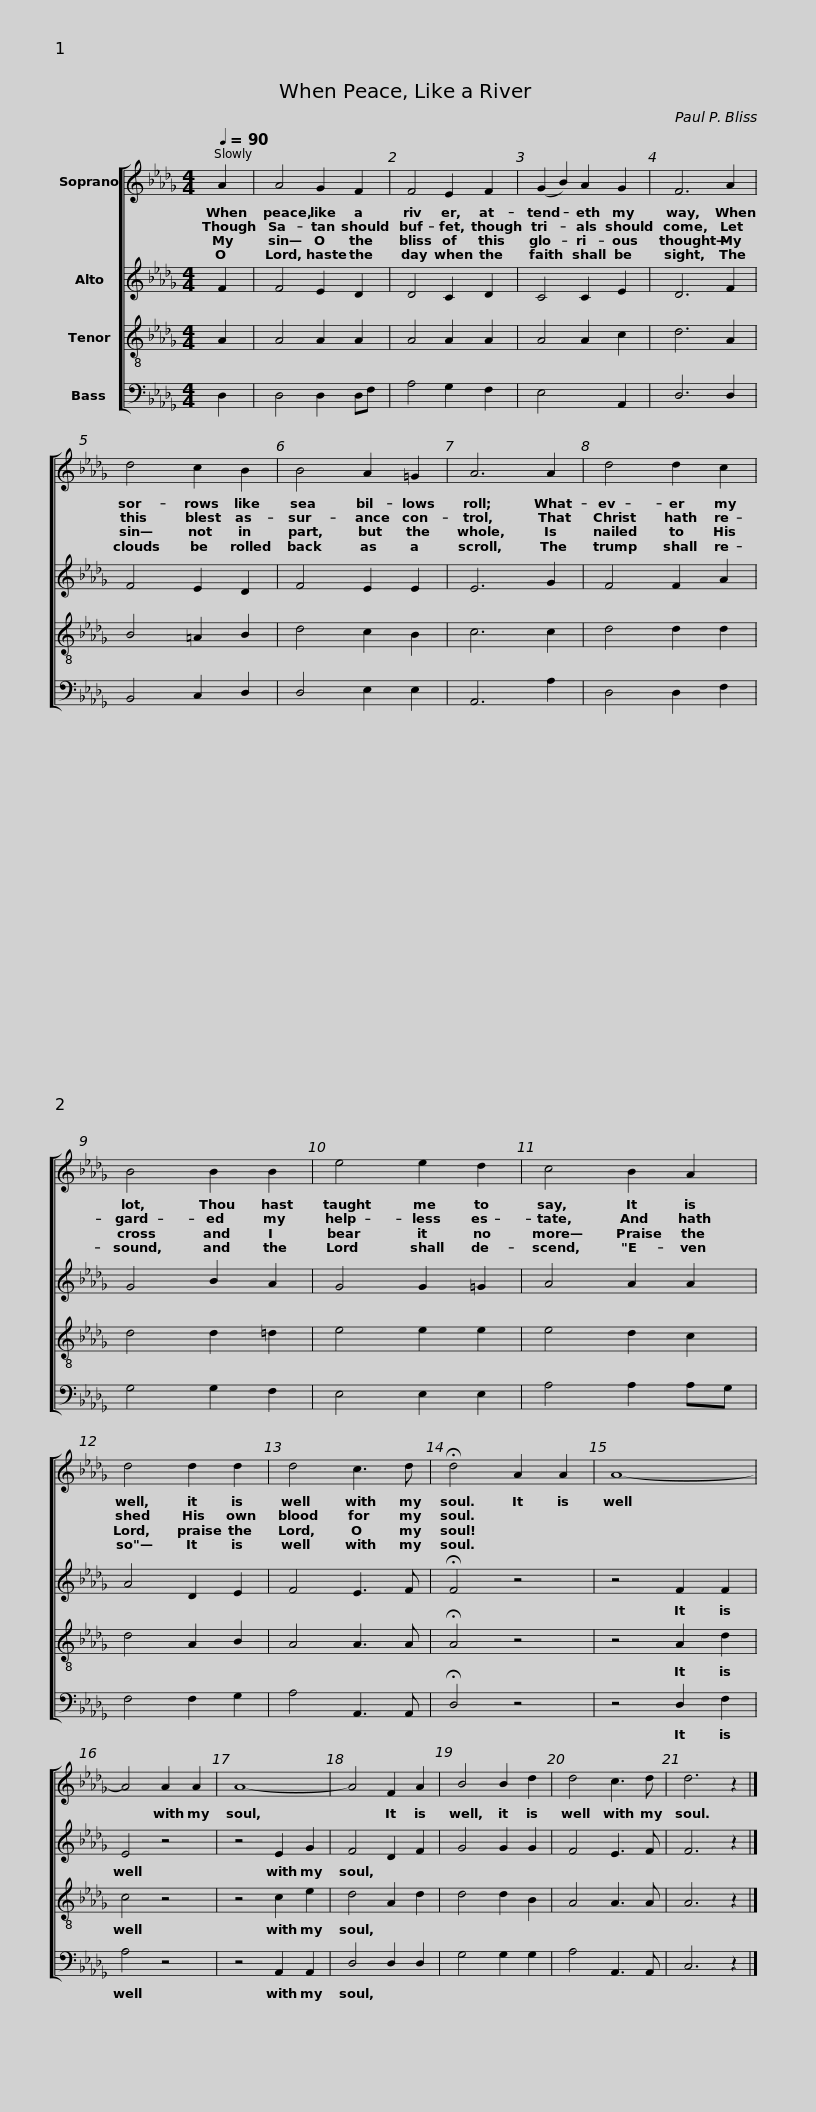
X:1
%%score [ 1 2 3 4 ]
L:1/8
Q:1/4=90
M:4/4
I:linebreak $
K:Db
V:1 treble
V:2 treble
V:3 treble-8
V:4 bass
V:1
 A2 | A4 G2 F2 | F4 E2 F2 | (G2 B2) A2 G2 | F6 A2 |$ %5
 d4 c2 B2 | B4 A2 =G2 | A6 A2 | d4 d2 c2 | B4 B2 B2 |$ %10
 e4 e2 d2 | c4 B2 A2 | d4 d2 d2 | d4 c3 d | !fermata!d4 A2 A2 | %15
 A8- |$ A4 A2 A2 | A8- | A4 F2 A2 | B4 B2 d2 | %20
 d4 c3 d | d6 z2 |] %22
V:2
 F2 | F4 E2 D2 | D4 C2 D2 | C4 C2 E2 | D6 F2 |$ %5
 F4 E2 D2 | F4 E2 E2 | E6 G2 | F4 F2 A2 | G4 B2 A2 |$ %10
 G4 G2 =G2 | A4 A2 A2 | A4 D2 E2 | F4 E3 F | !fermata!F4 z4 | %15
 z4 F2 F2 |$ E4 z4 | z4 E2 G2 | F4 D2 F2 | G4 G2 G2 | %20
 F4 E3 F | F6 z2 |] %22
V:3
 A2 | A4 A2 A2 | A4 A2 A2 | A4 A2 c2 | d6 A2 |$ %5
 B4 =A2 B2 | d4 c2 B2 | c6 c2 | d4 d2 d2 | d4 d2 =d2 |$ %10
 e4 e2 e2 | e4 d2 c2 | d4 A2 B2 | A4 A3 A | !fermata!A4 z4 | %15
 z4 A2 d2 |$ c4 z4 | z4 c2 e2 | d4 A2 d2 | d4 d2 B2 | %20
 A4 A3 A | A6 z2 |] %22
V:4
 D,2 | D,4 D,2 D,F, | A,4 G,2 F,2 | E,4 x2 A,,2 | D,6 D,2 |$ %5
 B,,4 C,2 D,2 | D,4 E,2 E,2 | A,,6 A,2 | D,4 D,2 F,2 | G,4 G,2 F,2 |$ %10
 E,4 E,2 E,2 | A,4 A,2 A,G, | F,4 F,2 G,2 | A,4 A,,3 A,, | !fermata!D,4 z4 | %15
 z4 D,2 F,2 |$ A,4 z4 | z4 A,,2 A,,2 | D,4 D,2 D,2 | G,4 G,2 G,2 | %20
 A,4 A,,3 A,, | C,6 z2 |] %22
